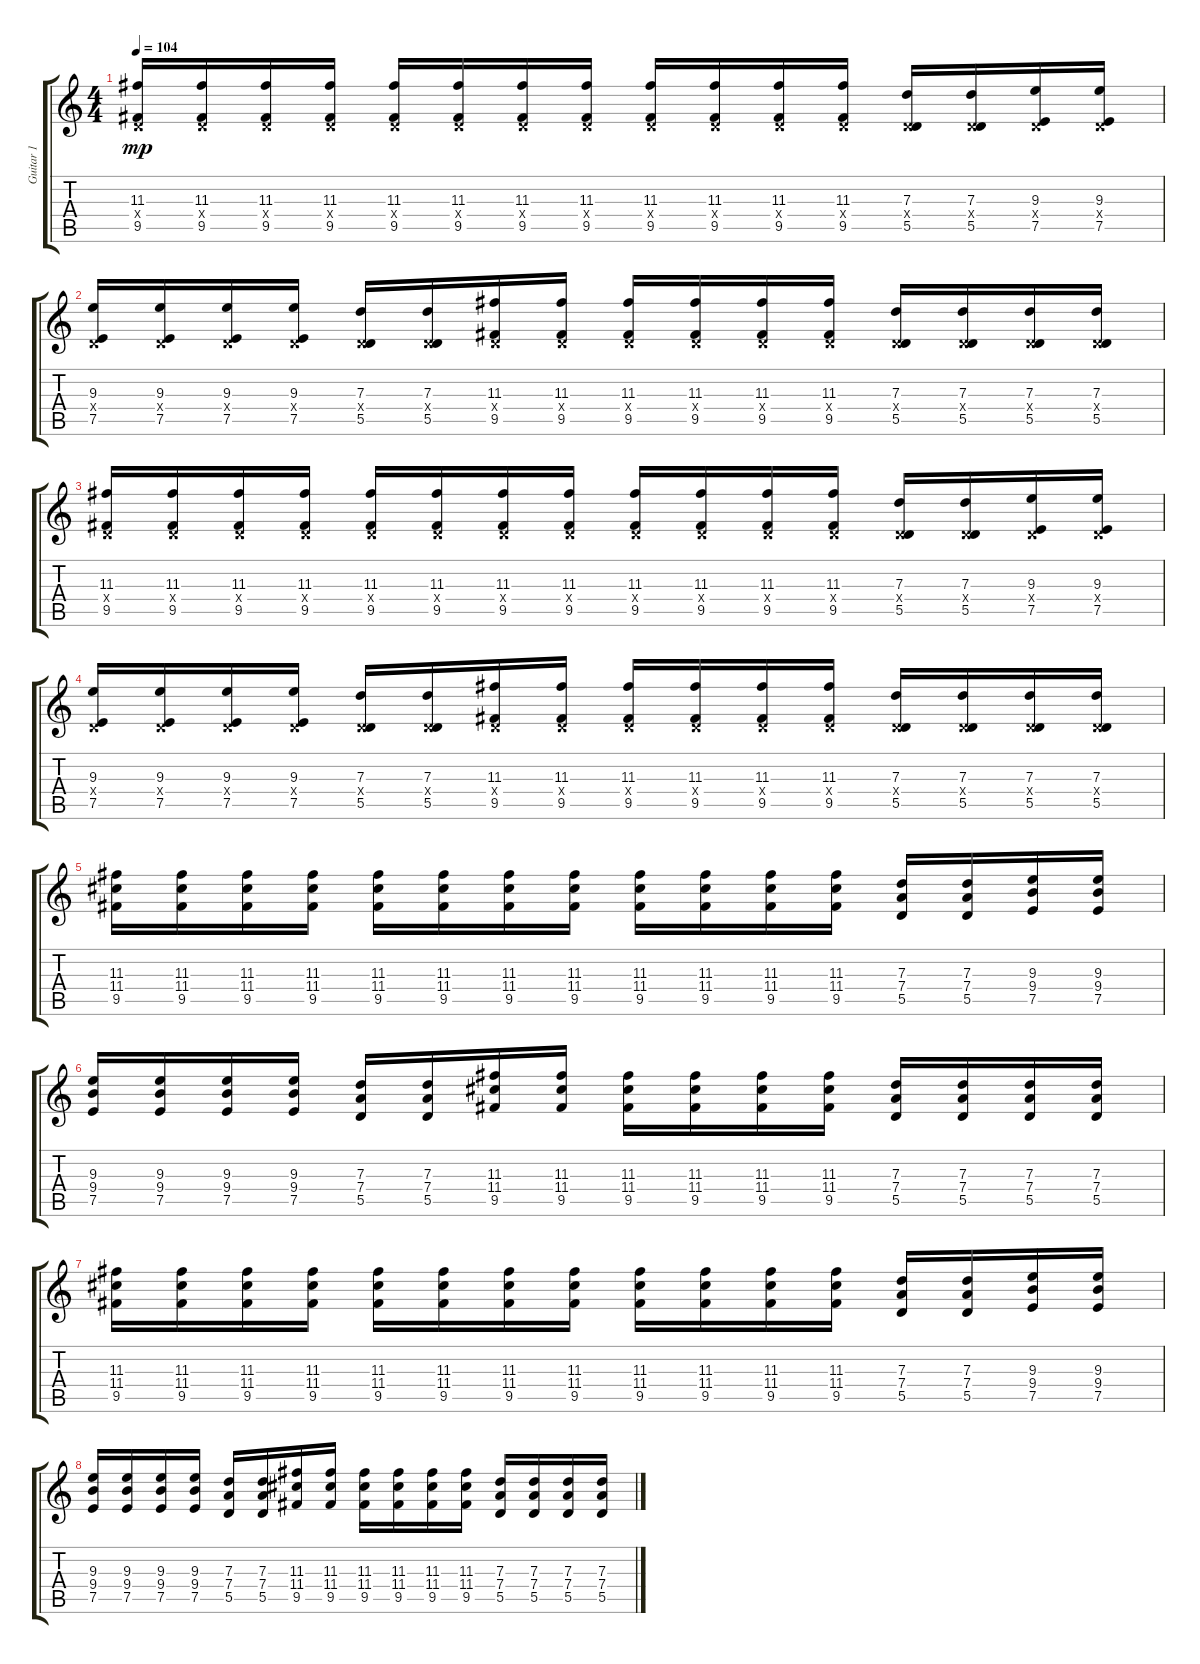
\track ("Guitar 1" "Guitar 1") {instrument overdrivenguitar}
\staff {score tabs}
\tuning (E4 B3 G3 D3 A2 E2) {hide}
\ts (4 4)
\tempo 104
\clef g2
\ks c
(11.3 0.4{x} 9.5).16{dy mp} (11.3 0.4{x} 9.5).16 (11.3 0.4{x} 9.5).16 (11.3 0.4{x} 9.5).16 (11.3 0.4{x} 9.5).16 (11.3 0.4{x} 9.5).16 (11.3 0.4{x} 9.5).16 (11.3 0.4{x} 9.5).16 (11.3 0.4{x} 9.5).16 (11.3 0.4{x} 9.5).16 (11.3 0.4{x} 9.5).16 (11.3 0.4{x} 9.5).16 (7.3 0.4{x} 5.5).16 (7.3 0.4{x} 5.5).16 (9.3 0.4{x} 7.5).16 (9.3 0.4{x} 7.5).16 |
(9.3 0.4{x} 7.5).16 (9.3 0.4{x} 7.5).16 (9.3 0.4{x} 7.5).16 (9.3 0.4{x} 7.5).16 (7.3 0.4{x} 5.5).16 (7.3 0.4{x} 5.5).16 (11.3 0.4{x} 9.5).16 (11.3 0.4{x} 9.5).16 (11.3 0.4{x} 9.5).16 (11.3 0.4{x} 9.5).16 (11.3 0.4{x} 9.5).16 (11.3 0.4{x} 9.5).16 (7.3 0.4{x} 5.5).16 (7.3 0.4{x} 5.5).16 (7.3 0.4{x} 5.5).16 (7.3 0.4{x} 5.5).16 |
(11.3 0.4{x} 9.5).16 (11.3 0.4{x} 9.5).16 (11.3 0.4{x} 9.5).16 (11.3 0.4{x} 9.5).16 (11.3 0.4{x} 9.5).16 (11.3 0.4{x} 9.5).16 (11.3 0.4{x} 9.5).16 (11.3 0.4{x} 9.5).16 (11.3 0.4{x} 9.5).16 (11.3 0.4{x} 9.5).16 (11.3 0.4{x} 9.5).16 (11.3 0.4{x} 9.5).16 (7.3 0.4{x} 5.5).16 (7.3 0.4{x} 5.5).16 (9.3 0.4{x} 7.5).16 (9.3 0.4{x} 7.5).16 |
(9.3 0.4{x} 7.5).16 (9.3 0.4{x} 7.5).16 (9.3 0.4{x} 7.5).16 (9.3 0.4{x} 7.5).16 (7.3 0.4{x} 5.5).16 (7.3 0.4{x} 5.5).16 (11.3 0.4{x} 9.5).16 (11.3 0.4{x} 9.5).16 (11.3 0.4{x} 9.5).16 (11.3 0.4{x} 9.5).16 (11.3 0.4{x} 9.5).16 (11.3 0.4{x} 9.5).16 (7.3 0.4{x} 5.5).16 (7.3 0.4{x} 5.5).16 (7.3 0.4{x} 5.5).16 (7.3 0.4{x} 5.5).16 |
(11.3 11.4 9.5).16 (11.3 11.4 9.5).16 (11.3 11.4 9.5).16 (11.3 11.4 9.5).16 (11.3 11.4 9.5).16 (11.3 11.4 9.5).16 (11.3 11.4 9.5).16 (11.3 11.4 9.5).16 (11.3 11.4 9.5).16 (11.3 11.4 9.5).16 (11.3 11.4 9.5).16 (11.3 11.4 9.5).16 (7.3 7.4 5.5).16 (7.3 7.4 5.5).16 (9.3 9.4 7.5).16 (9.3 9.4 7.5).16 |
(9.3 9.4 7.5).16 (9.3 9.4 7.5).16 (9.3 9.4 7.5).16 (9.3 9.4 7.5).16 (7.3 7.4 5.5).16 (7.3 7.4 5.5).16 (11.3 11.4 9.5).16 (11.3 11.4 9.5).16 (11.3 11.4 9.5).16 (11.3 11.4 9.5).16 (11.3 11.4 9.5).16 (11.3 11.4 9.5).16 (7.3 7.4 5.5).16 (7.3 7.4 5.5).16 (7.3 7.4 5.5).16 (7.3 7.4 5.5).16 |
(11.3 11.4 9.5).16 (11.3 11.4 9.5).16 (11.3 11.4 9.5).16 (11.3 11.4 9.5).16 (11.3 11.4 9.5).16 (11.3 11.4 9.5).16 (11.3 11.4 9.5).16 (11.3 11.4 9.5).16 (11.3 11.4 9.5).16 (11.3 11.4 9.5).16 (11.3 11.4 9.5).16 (11.3 11.4 9.5).16 (7.3 7.4 5.5).16 (7.3 7.4 5.5).16 (9.3 9.4 7.5).16 (9.3 9.4 7.5).16 |
(9.3 9.4 7.5).16 (9.3 9.4 7.5).16 (9.3 9.4 7.5).16 (9.3 9.4 7.5).16 (7.3 7.4 5.5).16 (7.3 7.4 5.5).16 (11.3 11.4 9.5).16 (11.3 11.4 9.5).16 (11.3 11.4 9.5).16 (11.3 11.4 9.5).16 (11.3 11.4 9.5).16 (11.3 11.4 9.5).16 (7.3 7.4 5.5).16 (7.3 7.4 5.5).16 (7.3 7.4 5.5).16 (7.3 7.4 5.5).16
